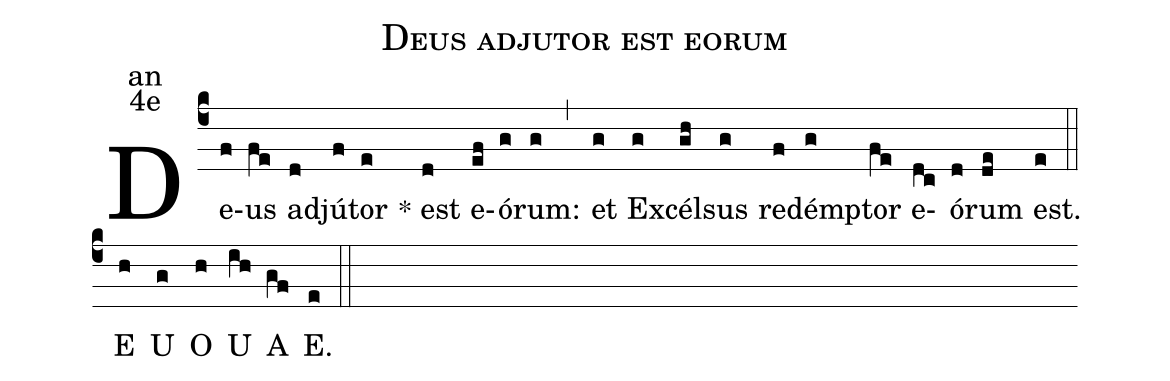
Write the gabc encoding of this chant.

name:Deus adjutor est eorum;
office-part:an;
mode:4e;
%%
(c4) De(f)us(fe) ad(d)jú(f)tor(e) <sp>*</sp>
est(d) e(ef)ó(g)rum:(g) (,) et(g) Ex(g)cél(gh)sus(g) red(f)émp(g)tor(fe) e(dc)ó(d)rum(de) est.(e) (::)
<eu>E(h) U(g) O(h) U(ih) A(gf) E.(e) </eu>(::)
